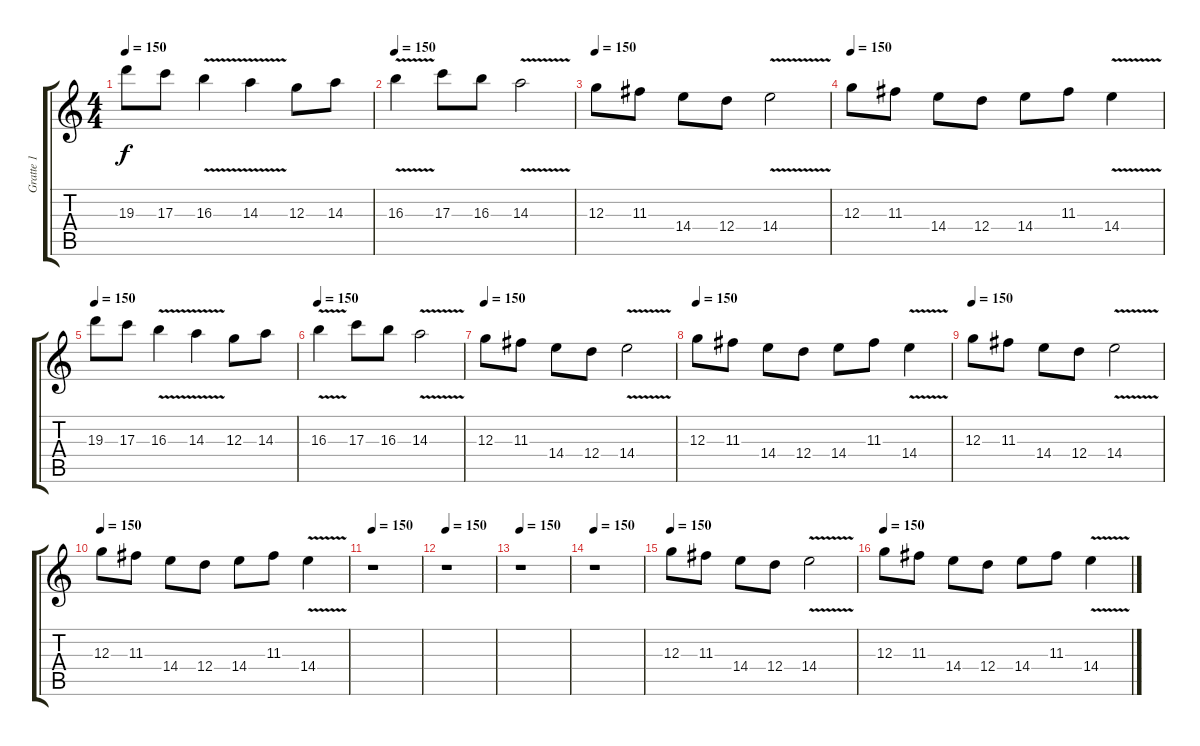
\track ("Gratte 1" "Gratte 1") {instrument overdrivenguitar}
\staff {score tabs}
\tuning (E4 B3 G3 D3 A2 E2) {hide}
\ts (4 4)
\tempo 150
\clef g2
\ks c
19.3.8{dy f} 17.3.8 16.3{v}.4 14.3{v}.4 12.3.8 14.3.8 |
\tempo 150
16.3{v}.4 17.3.8 16.3.8 14.3{v}.2 |
\tempo 150
12.3.8 11.3.8 14.4.8 12.4.8 14.4{v}.2 |
\tempo 150
12.3.8 11.3.8 14.4.8 12.4.8 14.4.8 11.3.8 14.4{v}.4 |
\tempo 150
19.3.8 17.3.8 16.3{v}.4 14.3{v}.4 12.3.8 14.3.8 |
\tempo 150
16.3{v}.4 17.3.8 16.3.8 14.3{v}.2 |
\tempo 150
12.3.8 11.3.8 14.4.8 12.4.8 14.4{v}.2 |
\tempo 150
12.3.8 11.3.8 14.4.8 12.4.8 14.4.8 11.3.8 14.4{v}.4 |
\tempo 150
12.3.8 11.3.8 14.4.8 12.4.8 14.4{v}.2 |
\tempo 150
12.3.8 11.3.8 14.4.8 12.4.8 14.4.8 11.3.8 14.4{v}.4 |
\tempo 150
r.1 |
\tempo 150
r.1 |
\tempo 150
r.1 |
\tempo 150
r.1 |
\tempo 150
12.3.8 11.3.8 14.4.8 12.4.8 14.4{v}.2 |
\tempo 150
12.3.8 11.3.8 14.4.8 12.4.8 14.4.8 11.3.8 14.4{v}.4
